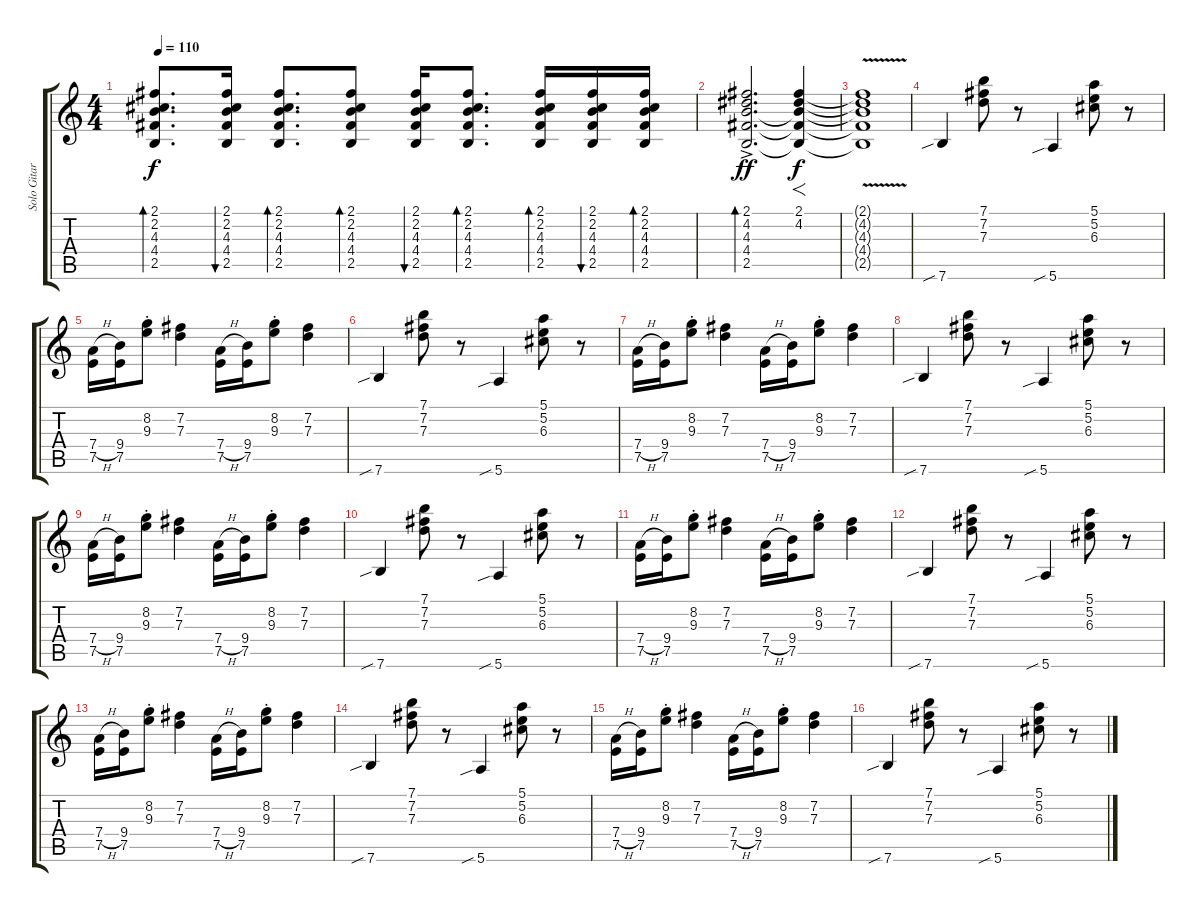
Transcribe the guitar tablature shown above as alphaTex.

\track ("Solo Gitar" "Solo Gitar") {instrument acousticguitarsteel}
\staff {score tabs}
\tuning (E4 B3 G3 D3 A2 E2) {hide}
\ts (4 4)
\tempo 110
\clef g2
\ks c
(2.1 2.2 4.3 4.4 2.5).8{d bd 60 dy f} (2.1 2.2 4.3 4.4 2.5).16{bu 60} (2.1 2.2 4.3 4.4 2.5).8{d bd 60} (2.1 2.2 4.3 4.4 2.5).8{bd 60} (2.1 2.2 4.3 4.4 2.5).16{bu 60} (2.1 2.2 4.3 4.4 2.5).8{d bd 60} (2.1 2.2 4.3 4.4 2.5).16{bd 60} (2.1 2.2 4.3 4.4 2.5).16{bu 60} (2.1 2.2 4.3 4.4 2.5).16{bd 60} |
(2.1 4.2 4.3{ac} 4.4 2.5).2{d bd 120 dy ff} (2.1 4.2 4.3{t} 4.4{t} 2.5{t}).4{f dy f instrument distortionguitar} |
(2.1{t} 4.2{v t} 4.3{t} 4.4{t} 2.5{t}).1 |
7.6{sib}.4{instrument overdrivenguitar} (7.1 7.2 7.3).8 r.8 5.6{sib}.4 (5.1 5.2 6.3).8 r.8 |
(7.4{h} 7.5).16 (9.4 7.5).16 (8.2 9.3{st}).8 (7.2 7.3).4 (7.4{h} 7.5).16 (9.4 7.5).16 (8.2 9.3{st}).8 (7.2 7.3).4 |
7.6{sib}.4 (7.1 7.2 7.3).8 r.8 5.6{sib}.4 (5.1 5.2 6.3).8 r.8 |
(7.4{h} 7.5).16 (9.4 7.5).16 (8.2 9.3{st}).8 (7.2 7.3).4 (7.4{h} 7.5).16 (9.4 7.5).16 (8.2 9.3{st}).8 (7.2 7.3).4 |
7.6{sib}.4 (7.1 7.2 7.3).8 r.8 5.6{sib}.4 (5.1 5.2 6.3).8 r.8 |
(7.4{h} 7.5).16 (9.4 7.5).16 (8.2 9.3{st}).8 (7.2 7.3).4 (7.4{h} 7.5).16 (9.4 7.5).16 (8.2 9.3{st}).8 (7.2 7.3).4 |
7.6{sib}.4 (7.1 7.2 7.3).8 r.8 5.6{sib}.4 (5.1 5.2 6.3).8 r.8 |
(7.4{h} 7.5).16 (9.4 7.5).16 (8.2 9.3{st}).8 (7.2 7.3).4 (7.4{h} 7.5).16 (9.4 7.5).16 (8.2 9.3{st}).8 (7.2 7.3).4 |
7.6{sib}.4 (7.1 7.2 7.3).8 r.8 5.6{sib}.4 (5.1 5.2 6.3).8 r.8 |
(7.4{h} 7.5).16 (9.4 7.5).16 (8.2 9.3{st}).8 (7.2 7.3).4 (7.4{h} 7.5).16 (9.4 7.5).16 (8.2 9.3{st}).8 (7.2 7.3).4 |
7.6{sib}.4 (7.1 7.2 7.3).8 r.8 5.6{sib}.4 (5.1 5.2 6.3).8 r.8 |
(7.4{h} 7.5).16 (9.4 7.5).16 (8.2 9.3{st}).8 (7.2 7.3).4 (7.4{h} 7.5).16 (9.4 7.5).16 (8.2 9.3{st}).8 (7.2 7.3).4 |
7.6{sib}.4 (7.1 7.2 7.3).8 r.8 5.6{sib}.4 (5.1 5.2 6.3).8 r.8
